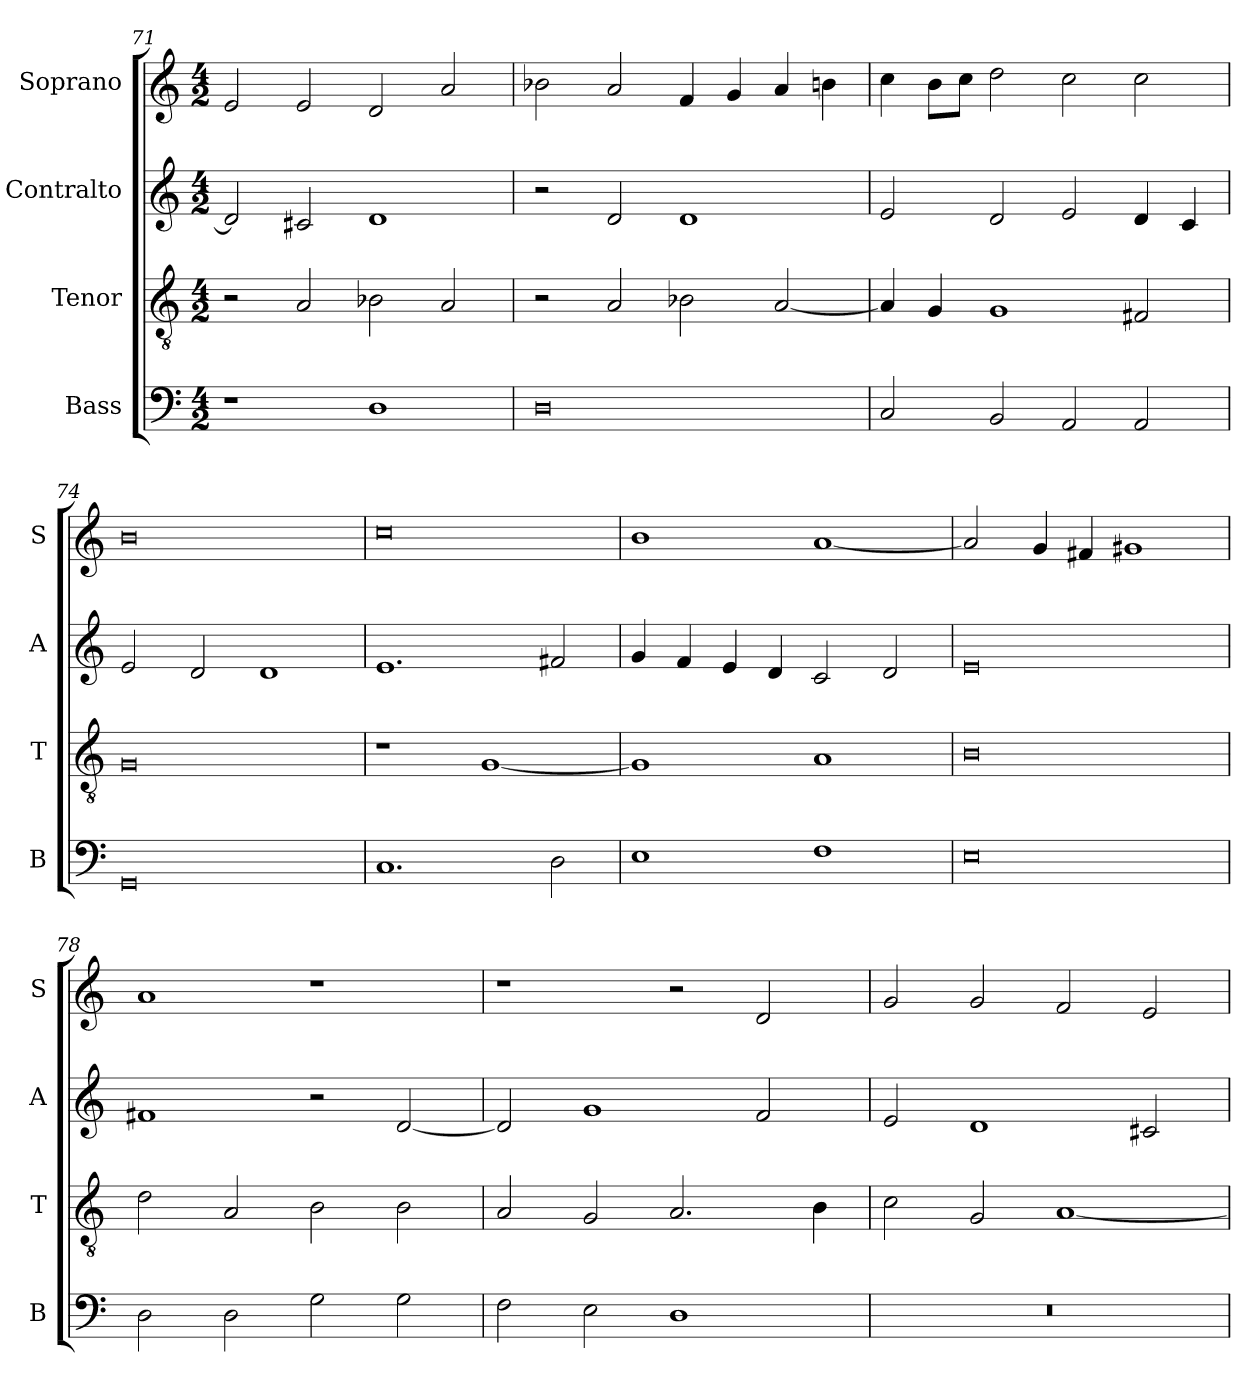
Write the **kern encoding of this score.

**kern	**kern	**kern	**kern
*part4	*part3	*part2	*part1
*staff4	*staff3	*staff2	*staff1
*I"Bass	*I"Tenor	*I"Contralto	*I"Soprano
*I'B	*I'T	*I'A	*I'S
*clefF4	*clefGv2	*clefG2	*clefG2
*k[]	*k[]	*k[]	*k[]
*D:dor	*D:dor	*D:dor	*D:dor
*M4/2	*M4/2	*M4/2	*M4/2
=71	=71	=71	=71
1r	2r	2d]	2e
.	2A	2c#X	2e
1D	2B-X	1d	2d
.	2A	.	2a
=72	=72	=72	=72
0D	2r	2r	2b-X
.	2A	2d	2a
.	2B-X	1d	4f
.	.	.	4g
.	[2A	.	4a
.	.	.	4bn
=73	=73	=73	=73
2C	4A]	2e	4cc
.	4G	.	8b\L
.	.	.	8cc\J
2BB	1G	2d	2dd
2AA	.	2e	2cc
2AA	2F#X	4d	2cc
.	.	4c	.
=74	=74	=74	=74
0GG	0G	2e	0b
.	.	2d	.
.	.	1d	.
=75	=75	=75	=75
1.C	1r	1.e	0cc
.	[1G	.	.
2D	.	2f#X	.
=76	=76	=76	=76
1E	1G]	4g	1b
.	.	4f	.
.	.	4e	.
.	.	4d	.
1F	1A	2c	[1a
.	.	2d	.
=77	=77	=77	=77
0E	0B	0e	2a]
.	.	.	4g
.	.	.	4f#X
.	.	.	1g#X
=78	=78	=78	=78
2D	2d	1f#X	1a
2D	2A	.	.
2G	2B	2r	1r
2G	2B	[2d	.
=79	=79	=79	=79
2F	2A	2d]	1r
2E	2G	1g	.
1D	2.A	.	2r
.	.	2f	2d
.	4B	.	.
=80	=80	=80	=80
0r	2c	2e	2g
.	2G	1d	2g
.	[1A	.	2f
.	.	2c#X	2e
=	=	=	=
*-	*-	*-	*-
